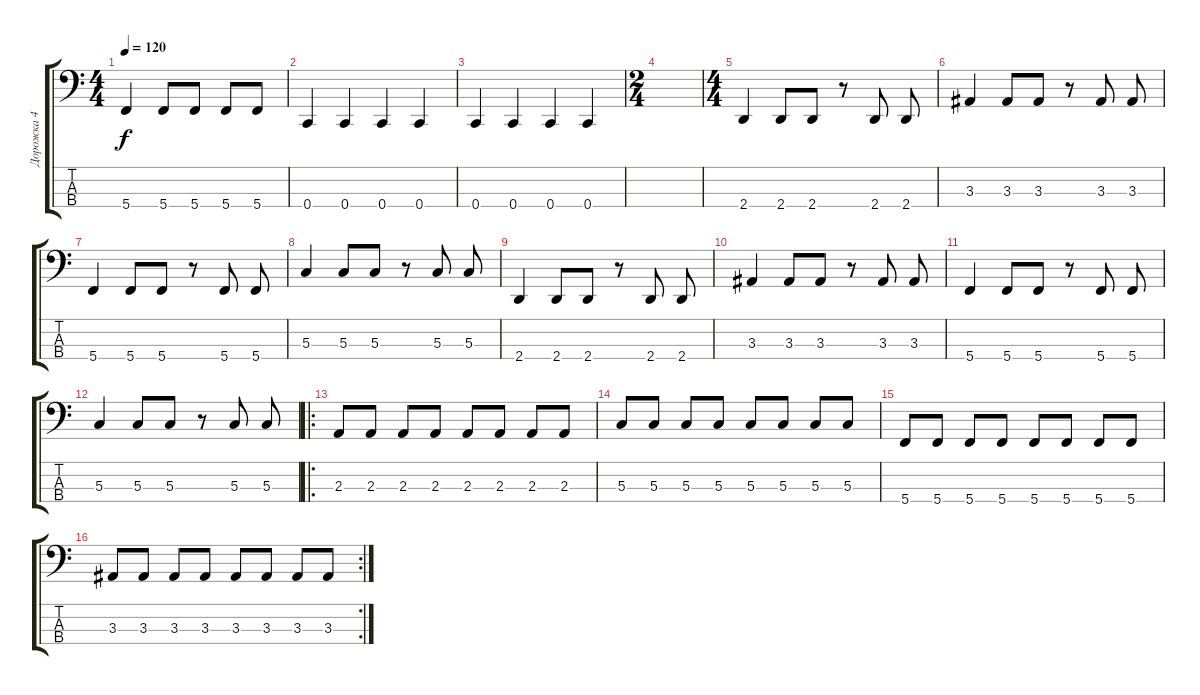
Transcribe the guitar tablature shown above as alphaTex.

\track ("Дорожка 4" "Дорожка 4") {instrument acousticguitarsteel}
\staff {score tabs}
\tuning (F3 C2 G1 C1) {hide}
\ts (4 4)
\tempo 120
\clef f4
\ks c
5.4.4{dy f} 5.4.8 5.4.8 5.4.8 5.4.8 |
0.4.4 0.4.4 0.4.4 0.4.4 |
0.4.4 0.4.4 0.4.4 0.4.4 |
\ts (2 4)
|
\ts (4 4)
2.4.4 2.4.8 2.4.8 r.8 2.4.8 2.4.8 |
3.3.4 3.3.8 3.3.8 r.8 3.3.8 3.3.8 |
5.4.4 5.4.8 5.4.8 r.8 5.4.8 5.4.8 |
5.3.4 5.3.8 5.3.8 r.8 5.3.8 5.3.8 |
2.4.4 2.4.8 2.4.8 r.8 2.4.8 2.4.8 |
3.3.4 3.3.8 3.3.8 r.8 3.3.8 3.3.8 |
5.4.4 5.4.8 5.4.8 r.8 5.4.8 5.4.8 |
5.3.4 5.3.8 5.3.8 r.8 5.3.8 5.3.8 |
\ro
2.3.8 2.3.8 2.3.8 2.3.8 2.3.8 2.3.8 2.3.8 2.3.8 |
5.3.8 5.3.8 5.3.8 5.3.8 5.3.8 5.3.8 5.3.8 5.3.8 |
5.4.8 5.4.8 5.4.8 5.4.8 5.4.8 5.4.8 5.4.8 5.4.8 |
\rc 2
3.3.8 3.3.8 3.3.8 3.3.8 3.3.8 3.3.8 3.3.8 3.3.8
